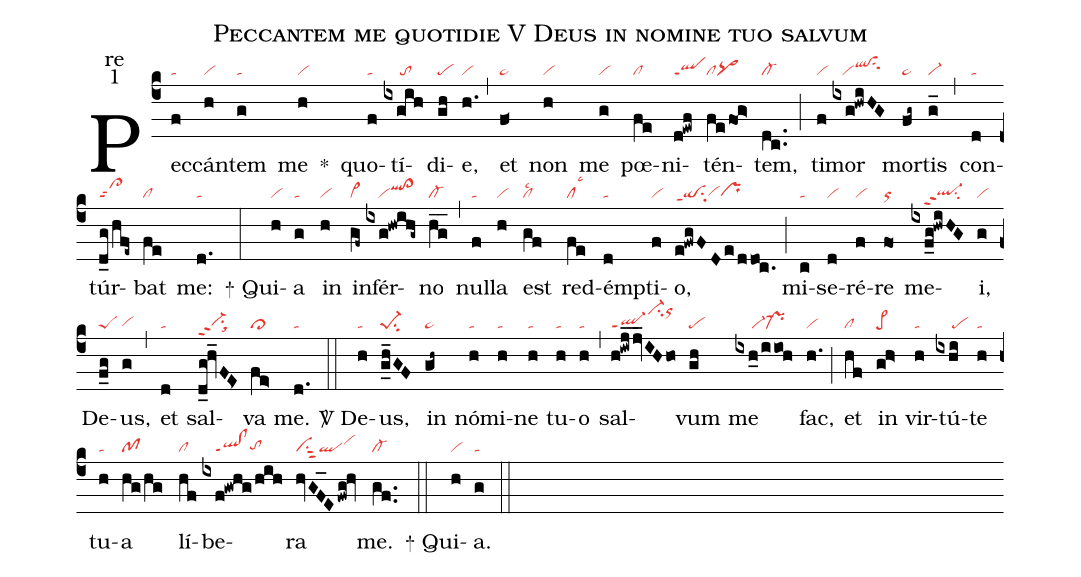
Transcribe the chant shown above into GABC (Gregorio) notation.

name:Peccantem me quotidie V Deus in nomine tuo salvum;
office-part:re;
mode:1;
nabc-lines:1;
%%
(c4)
Pec(f|ta)cán(h|vi)tem(g|ta) me(h|vi) <sp>*</sp>() quo(f|ta)tí(ixgih|/////to)di(gh|pe)e,(h.|vi) (,) et(f<|ta>) non(h|vi) me(g|vi) pœ(fe|cl)ni(d!ewf|qlppt1)tén(fe/fog>|clpq>)tem,(dc..|cl-) (;) ti(f|vi)mor(ixg!hwiHG|///viqlhisu2) mor(fg~|ta>)tis(g_|vi-) (,) con(d|ta)túr(d_g/hfe~|cl>ppt2)bat(fe|cl) me:(d.|ta) (:)

<sp>+</sp> Qui(h|vi)a(g|ta) in(h|vi) in(gf~|vi>)fér(ixg!hwihg~|////viqlhi!cl>hi)no(hg__|cl-) (,) nul(f|ta)la(h|vi) est(gf|cllsc2) red(fe|cllsc3)émp(d|ta)ti(f|vi)o,(e!fwgFDe/ddoc.|qippt1su2vihgprhg) (;) mi(c|ta)se(d|vi)ré(f|vi)re(fo|or) me(ixf_g!hwiHG|////ql-hgppt2su2)i,(g|vi) De(f_g|peS)us,(g|vihg) (,) et(d|ta) sal(d_g!hv_FE>|vi-hgppt2su1sux1)va(fe>|cl>) me.(d.|ta) (::)

<sp>V/</sp> De(h|ta)us,(g_h_GF|pe-1su2) in(gh~|ta>) nó(h|ta)mi(h|ta)ne(h|ta) tu(h|ta)o(h|ta) (,) sal(h!iwj_jv_IHho|ql-ppt1ci-hlorhl)vum(gh|pe) me(ixh_0/iioh|/////vi-pr-) fac,(h.|vi) (;)
et(hf|cl) in(gh>|pe>) vir(h|ta)tú(ixhi|/////pe)te(h|ta) tu(h|ta)a(hg/hg|pf) lí(hf|cl)be(ixf!gwhg/hih|////ql!clppt1tohg)ra(hvGF_Efwg!hv|visu1sut2qlvihi) me.(gf..|cl-) (::)

<sp>+</sp> Qui(h|vi)a.(g|ta) (::)
